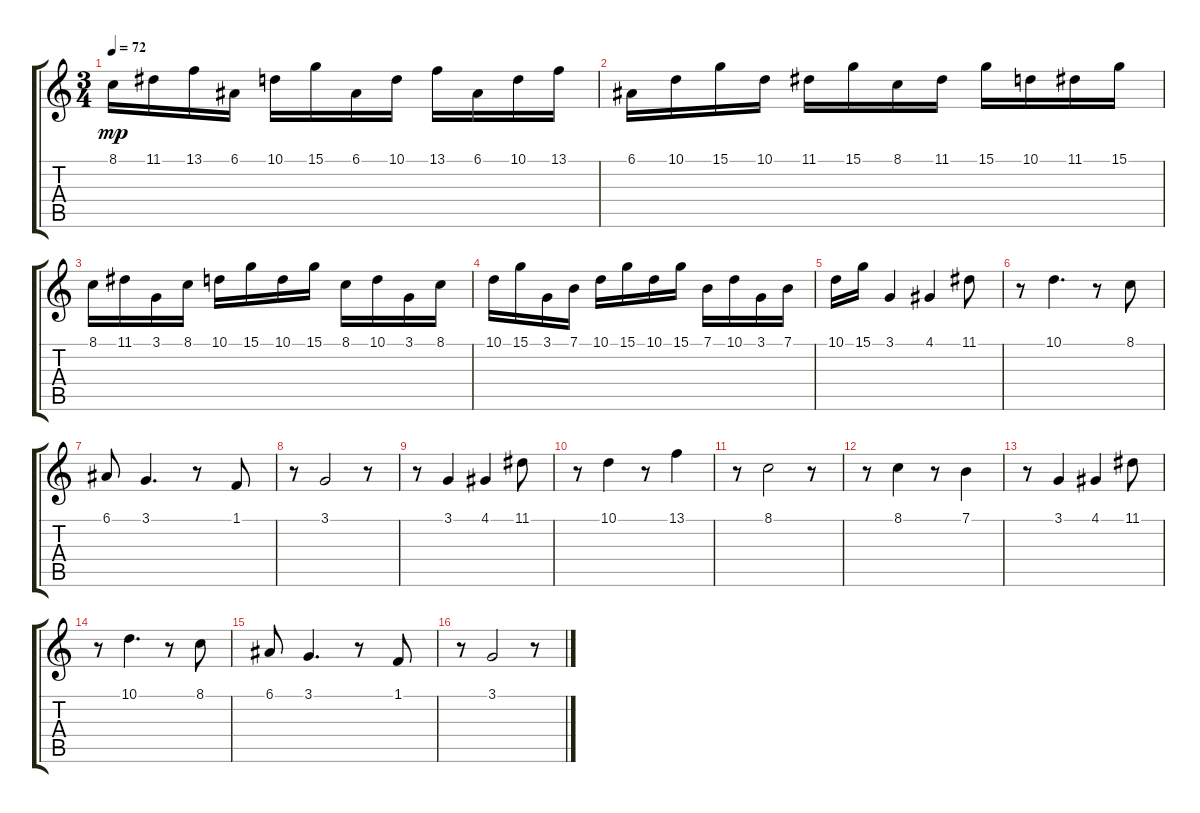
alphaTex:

\track "" {instrument blownbottle}
\staff {score tabs}
\tuning (E4 B3 G3 D3 A2 E2) {hide}
\ts (3 4)
\tempo 72
\clef g2
\ks c
8.1.16{dy mp} 11.1.16 13.1.16 6.1.16 10.1.16 15.1.16 6.1.16 10.1.16 13.1.16 6.1.16 10.1.16 13.1.16 |
6.1.16 10.1.16 15.1.16 10.1.16 11.1.16 15.1.16 8.1.16 11.1.16 15.1.16 10.1.16 11.1.16 15.1.16 |
8.1.16 11.1.16 3.1.16 8.1.16 10.1.16 15.1.16 10.1.16 15.1.16 8.1.16 10.1.16 3.1.16 8.1.16 |
10.1.16 15.1.16 3.1.16 7.1.16 10.1.16 15.1.16 10.1.16 15.1.16 7.1.16 10.1.16 3.1.16 7.1.16 |
10.1.16 15.1.16 3.1.4 4.1.4 11.1.8 |
r.8 10.1.4{d} r.8 8.1.8 |
6.1.8 3.1.4{d} r.8 1.1.8 |
r.8 3.1.2 r.8 |
r.8 3.1.4 4.1.4 11.1.8 |
r.8 10.1.4 r.8 13.1.4 |
r.8 8.1.2 r.8 |
r.8 8.1.4 r.8 7.1.4 |
r.8 3.1.4 4.1.4 11.1.8 |
r.8 10.1.4{d} r.8 8.1.8 |
6.1.8 3.1.4{d} r.8 1.1.8 |
r.8 3.1.2 r.8
